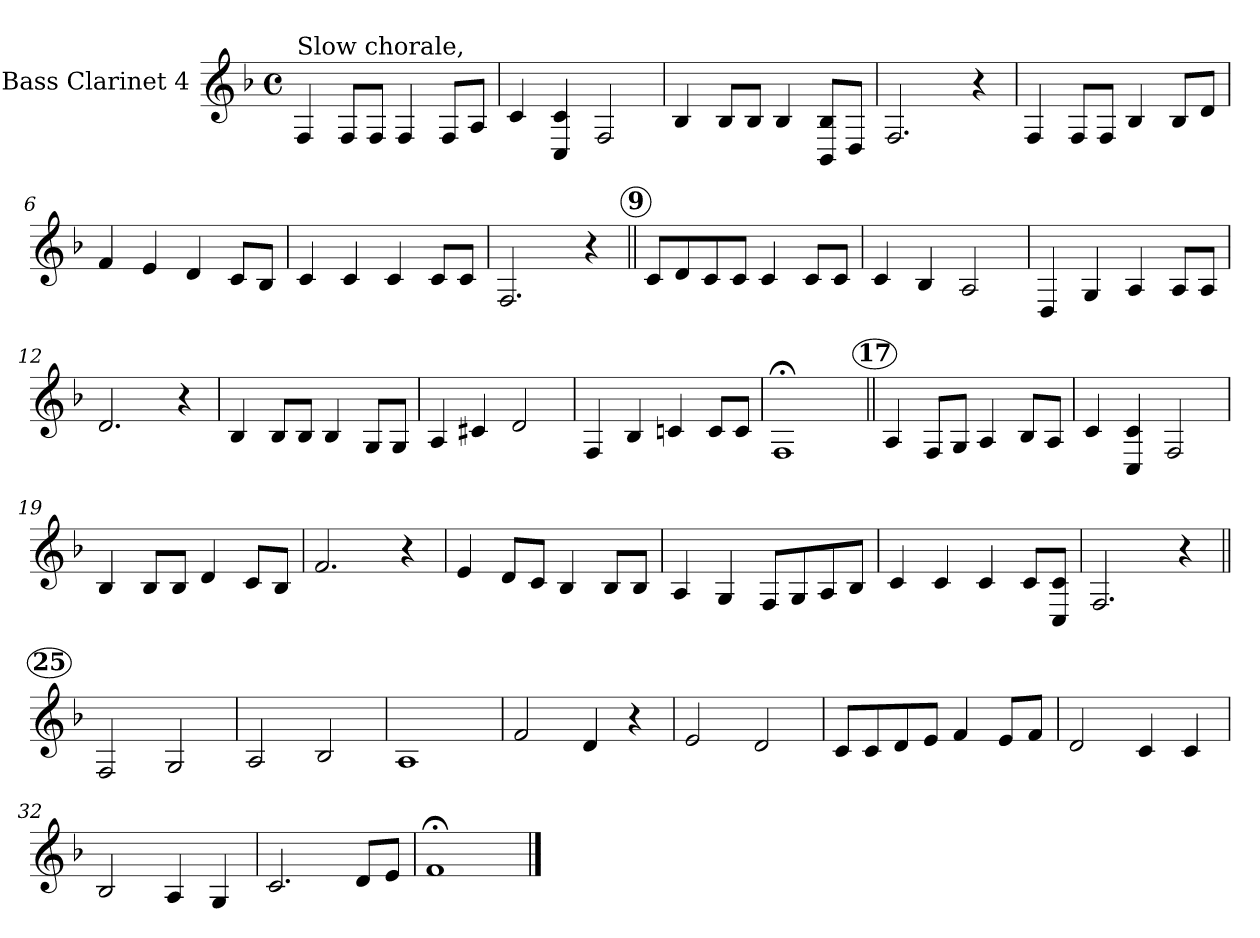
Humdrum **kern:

**kern
*part1
*staff1
*I"Bass Clarinet 4
*I'Cl
*clefG2
*ITrd8c14
*k[b-]
*F:
*M4/4
*met(c)
=1
!LO:TX:a:t=Slow chorale,
4FF/
8FF/L
8FF/J
4FF/
8FF/L
8AA/J
=2
4C/
4CC/ 4C/
2FF/
=3
4BB-/
8BB-/L
8BB-/J
4BB-/
8BBB-/ 8BB-/L
8DD/J
=4
2.FF/
4r
!!LO:LB:g=z
=5
4FF/
8FF/L
8FF/J
4BB-/
8BB-/L
8D/J
=6
4F/
4E/
4D/
8C/L
8BB-/J
=7
4C/
4C/
4C/
8C/L
8C/J
=8
2.FF/
4r
!!LO:LB:g=z
!!LO:REH:place=s1:a:B:enc=circle:fs=14:t=9
=9||
8C/L
8D/
8C/
8C/J
4C/
8C/L
8C/J
=10
4C/
4BB-/
2AA/
=11
4DD/
4GG/
4AA/
8AA/L
8AA/J
=12
2.D/
4r
!!LO:LB:g=z
=13
4BB-/
8BB-/L
8BB-/J
4BB-/
8GG/L
8GG/J
=14
4AA/
4C#X/
2D/
=15
4FF/
4BB-/
4Cn/
8C/L
8C/J
=16
1FF;<
!!LO:LB:g=z
!!LO:REH:place=s1:a:B:enc=circle:fs=14:t=17
=17||
4AA/
8FF/L
8GG/J
4AA/
8BB-/L
8AA/J
=18
4C/
4CC/ 4C/
2FF/
=19
4BB-/
8BB-/L
8BB-/J
4D/
8C/L
8BB-/J
=20
2.F/
4r
!!LO:LB:g=z
=21
4E/
8D/L
8C/J
4BB-/
8BB-/L
8BB-/J
=22
4AA/
4GG/
8FF/L
8GG/
8AA/
8BB-/J
=23
4C/
4C/
4C/
8C/L
8CC/ 8C/J
=24
2.FF/
4r
!!LO:LB:g=z
!!LO:REH:place=s1:a:B:enc=circle:fs=14:t=25
=25||
2FF/
2GG/
=26
2AA/
2BB-/
=27
1AA
=28
2F/
4D/
4r
!!LO:LB:g=z
=29
2E/
2D/
=30
8C/L
8C/
8D/
8E/J
4F/
8E/L
8F/J
=31
2D/
4C/
4C/
=32
2BB-/
4AA/
4GG/
=33
2.C/
8D/L
8E/J
=34
1F;<
==
*-
